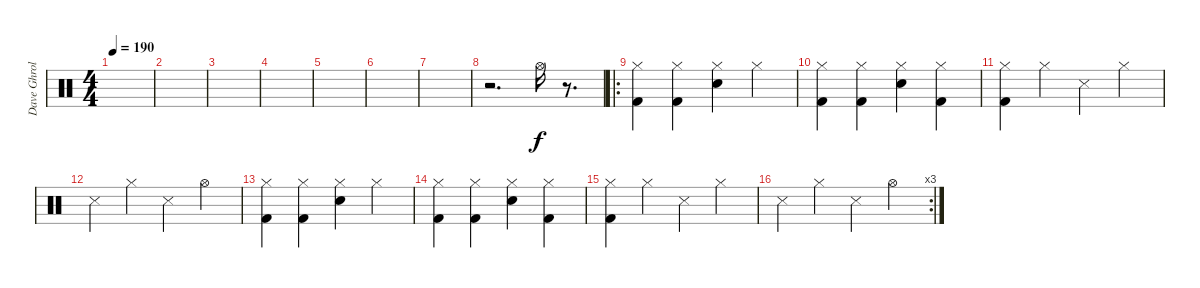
\track ("Dave Ghrol" "Dave Ghrol") {instrument percussion}
\staff {score}
\articulation defaults
\ts (4 4)
\tempo 190
\clef neutral
\ks c
|
|
|
|
|
|
|
r.2{d} "Hi-Hat (open)".16 r.8{d} |
\ro
("Hi-Hat (closed)" "Kick (hit) 2").4 ("Hi-Hat (closed)" "Kick (hit) 2").4 ("Hi-Hat (closed)" "Electric Snare (hit)").4 "Hi-Hat (closed)".4 |
("Hi-Hat (closed)" "Kick (hit) 2").4 ("Hi-Hat (closed)" "Kick (hit) 2").4 ("Hi-Hat (closed)" "Electric Snare (hit)").4 ("Hi-Hat (closed)" "Kick (hit) 2").4 |
("Hi-Hat (closed)" "Kick (hit) 2").4 "Hi-Hat (closed)".4 "Metronome (hit)".4 "Hi-Hat (closed)".4 |
"Metronome (hit)".4 "Hi-Hat (closed)".4 "Metronome (hit)".4 "Hi-Hat (open)".4 |
("Hi-Hat (closed)" "Kick (hit) 2").4 ("Hi-Hat (closed)" "Kick (hit) 2").4 ("Hi-Hat (closed)" "Electric Snare (hit)").4 "Hi-Hat (closed)".4 |
("Hi-Hat (closed)" "Kick (hit) 2").4 ("Hi-Hat (closed)" "Kick (hit) 2").4 ("Hi-Hat (closed)" "Electric Snare (hit)").4 ("Hi-Hat (closed)" "Kick (hit) 2").4 |
("Hi-Hat (closed)" "Kick (hit) 2").4 "Hi-Hat (closed)".4 "Metronome (hit)".4 "Hi-Hat (closed)".4 |
\rc 3 "Metronome (hit)".4 "Hi-Hat (closed)".4 "Metronome (hit)".4 "Hi-Hat (open)".4
